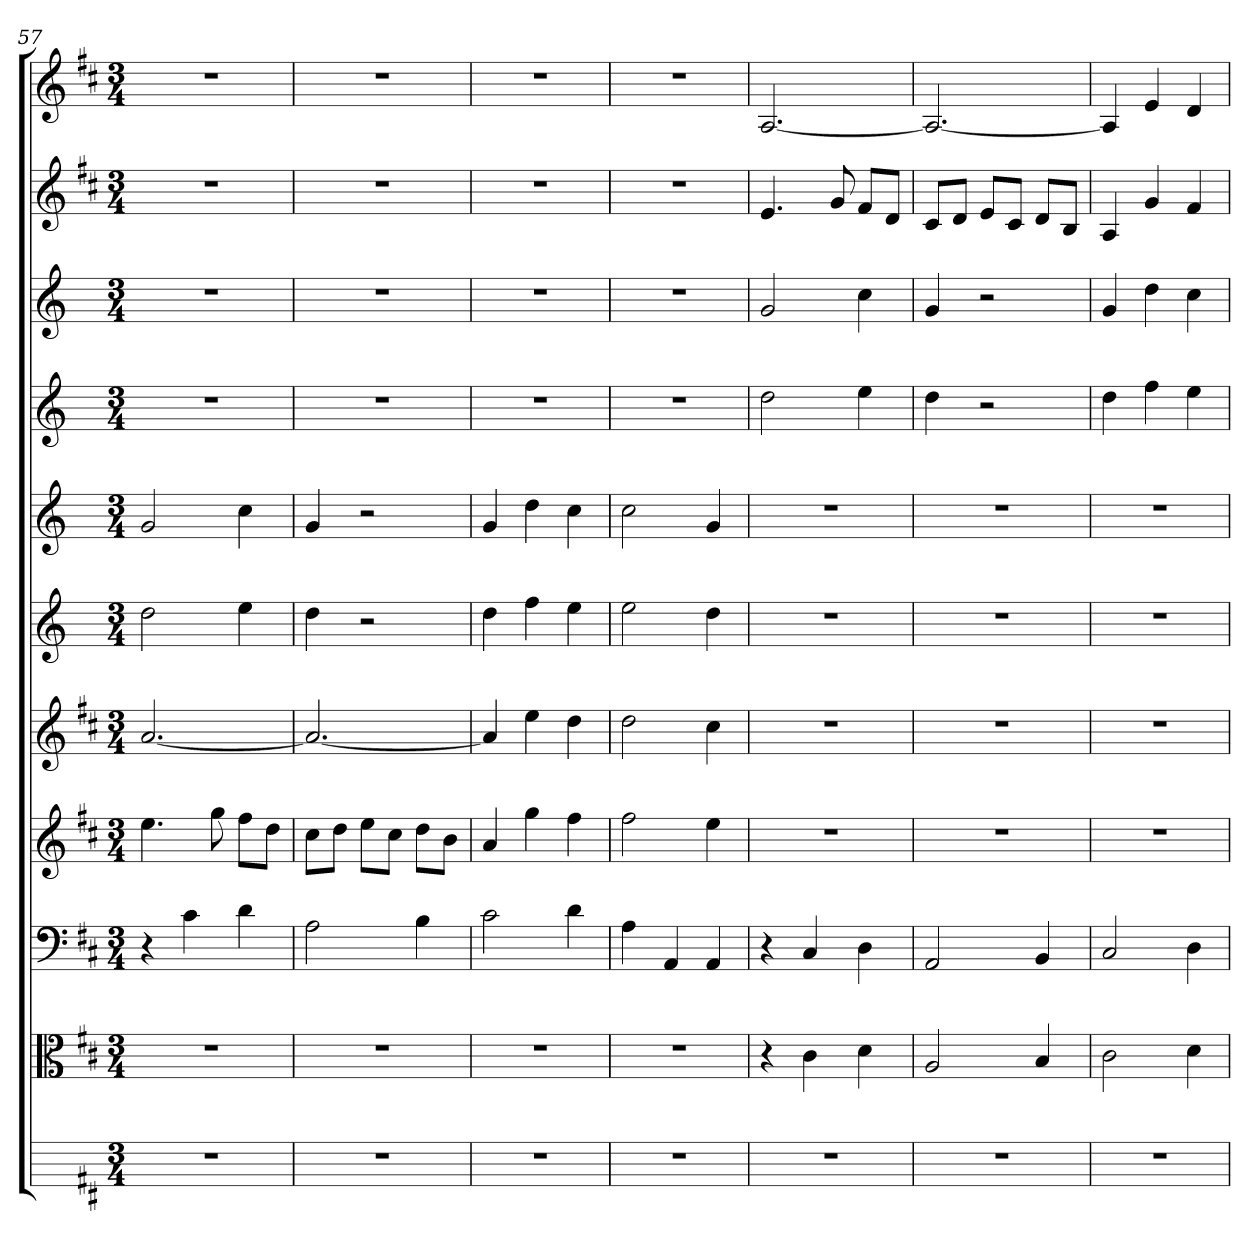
**kern	**kern	**kern	**kern	**kern	**kern	**kern	**kern	**kern	**kern	**kern
*part11	*part10	*part9	*part8	*part7	*part6	*part5	*part4	*part3	*part2	*part1
*staff11	*staff10	*staff9	*staff8	*staff7	*staff6	*staff5	*staff4	*staff3	*staff2	*staff1
*	*clefC3	*clefF4	*	*	*	*	*	*	*	*
*k[f#c#]	*k[f#c#]	*k[f#c#]	*k[f#c#]	*k[f#c#]	*k[]	*k[]	*k[]	*k[]	*k[f#c#]	*k[f#c#]
*D:	*D:	*D:	*D:	*D:	*	*	*	*	*D:	*D:
*M3/4	*M3/4	*M3/4	*M3/4	*M3/4	*M3/4	*M3/4	*M3/4	*M3/4	*M3/4	*M3/4
=57	=57	=57	=57	=57	=57	=57	=57	=57	=57	=57
2.r	2.r	4r	4.ee	[2.a	2dd	2g	2.r	2.r	2.r	2.r
.	.	4c#	.	.	.	.	.	.	.	.
.	.	.	8gg	.	.	.	.	.	.	.
.	.	4d	8ff#L	.	4ee	4cc	.	.	.	.
.	.	.	8ddJ	.	.	.	.	.	.	.
=58	=58	=58	=58	=58	=58	=58	=58	=58	=58	=58
2.r	2.r	2A	8cc#L	2.a_	4dd	4g	2.r	2.r	2.r	2.r
.	.	.	8ddJ	.	.	.	.	.	.	.
.	.	.	8eeL	.	2r	2r	.	.	.	.
.	.	.	8cc#J	.	.	.	.	.	.	.
.	.	4B	8ddL	.	.	.	.	.	.	.
.	.	.	8bJ	.	.	.	.	.	.	.
=59	=59	=59	=59	=59	=59	=59	=59	=59	=59	=59
2.r	2.r	2c#	4a	4a]	4dd	4g	2.r	2.r	2.r	2.r
.	.	.	4gg	4ee	4ff	4dd	.	.	.	.
.	.	4d	4ff#	4dd	4ee	4cc	.	.	.	.
=60	=60	=60	=60	=60	=60	=60	=60	=60	=60	=60
2.r	2.r	4A	2ff#	2dd	2ee	2cc	2.r	2.r	2.r	2.r
.	.	4AA	.	.	.	.	.	.	.	.
.	.	4AA	4ee	4cc#	4dd	4g	.	.	.	.
=61	=61	=61	=61	=61	=61	=61	=61	=61	=61	=61
2.r	4r	4r	2.r	2.r	2.r	2.r	2dd	2g	4.e	[2.A
.	4c#	4C#	.	.	.	.	.	.	.	.
.	.	.	.	.	.	.	.	.	8g	.
.	4d	4D	.	.	.	.	4ee	4cc	8f#L	.
.	.	.	.	.	.	.	.	.	8dJ	.
=62	=62	=62	=62	=62	=62	=62	=62	=62	=62	=62
2.r	2A	2AA	2.r	2.r	2.r	2.r	4dd	4g	8c#L	2.A_
.	.	.	.	.	.	.	.	.	8dJ	.
.	.	.	.	.	.	.	2r	2r	8eL	.
.	.	.	.	.	.	.	.	.	8c#J	.
.	4B	4BB	.	.	.	.	.	.	8dL	.
.	.	.	.	.	.	.	.	.	8BJ	.
=63	=63	=63	=63	=63	=63	=63	=63	=63	=63	=63
2.r	2c#	2C#	2.r	2.r	2.r	2.r	4dd	4g	4A	4A]
.	.	.	.	.	.	.	4ff	4dd	4g	4e
.	4d	4D	.	.	.	.	4ee	4cc	4f#	4d
=	=	=	=	=	=	=	=	=	=	=
*-	*-	*-	*-	*-	*-	*-	*-	*-	*-	*-
